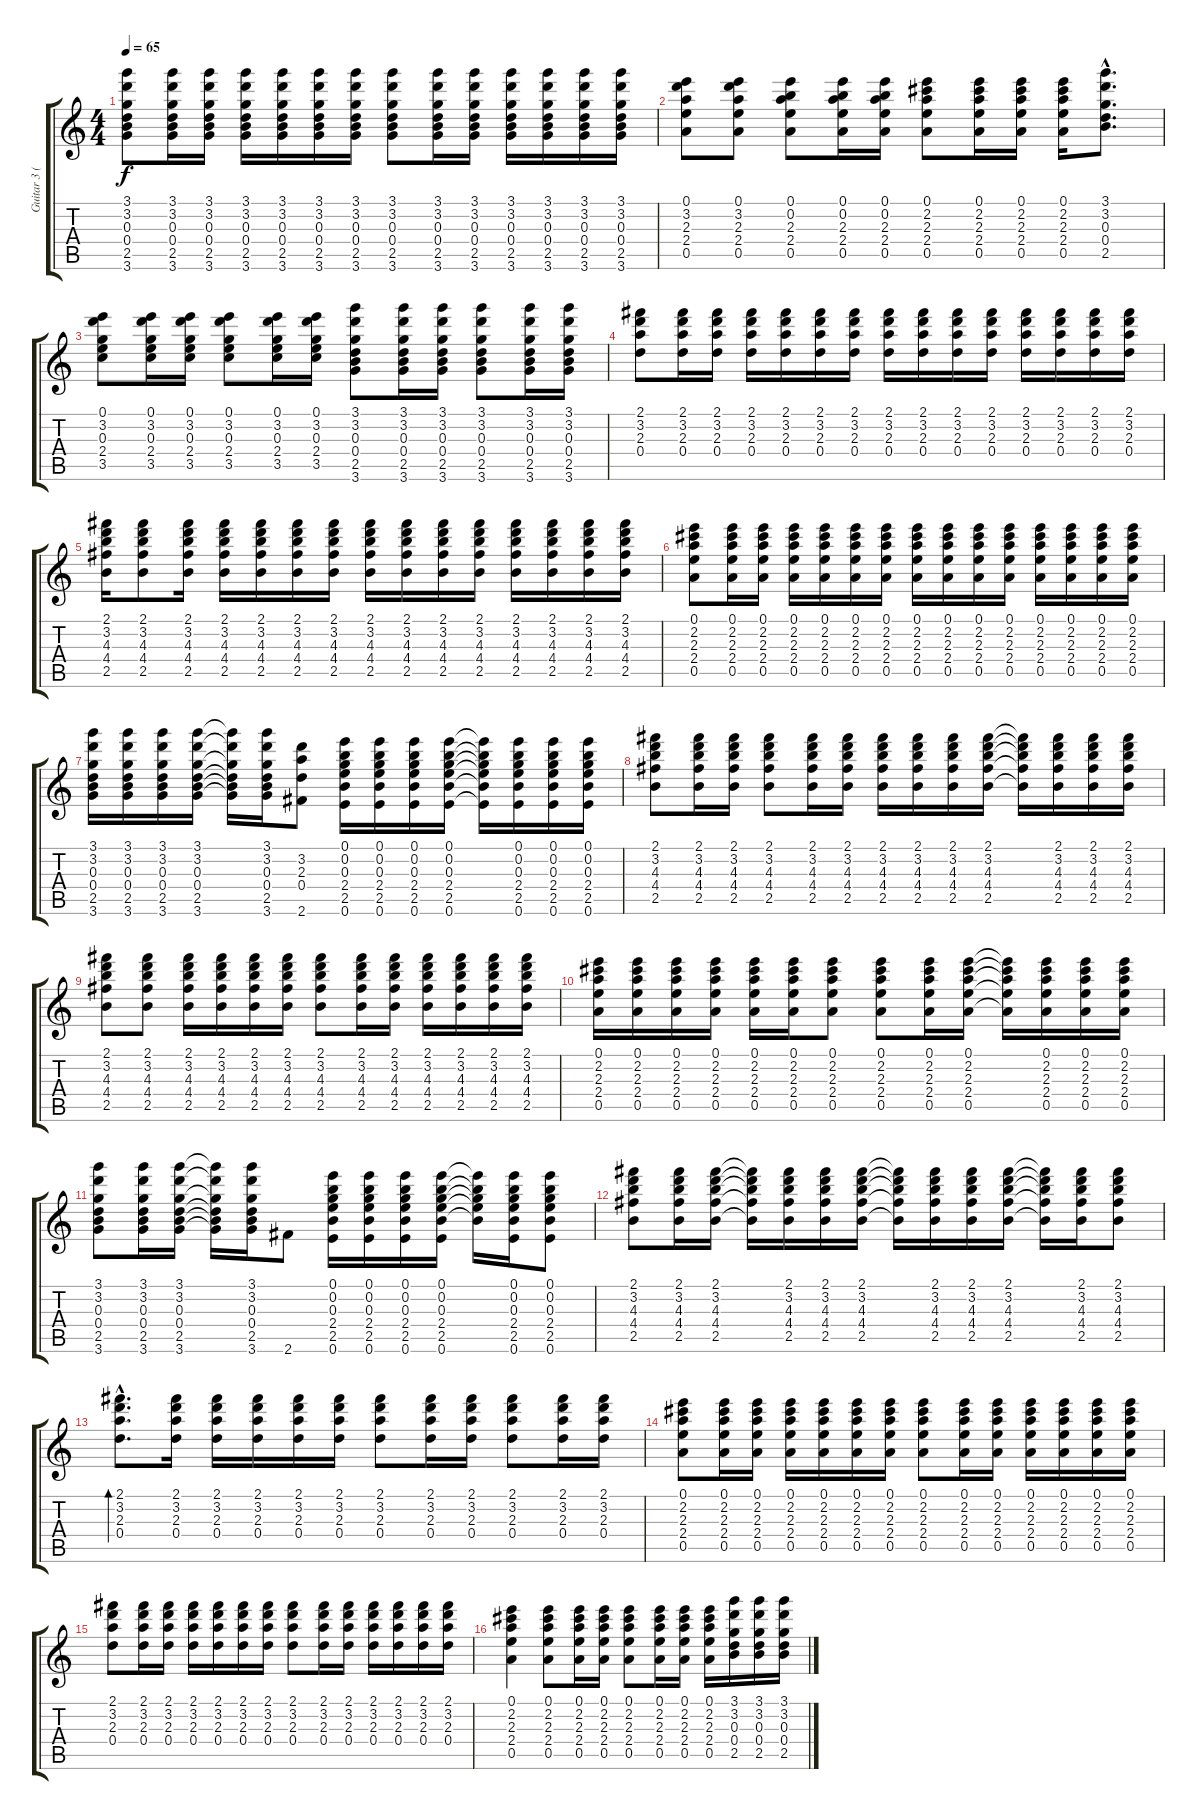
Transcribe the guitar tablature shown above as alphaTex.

\track ("Guitar 3 (high-strung)" "Guitar 3 (") {instrument acousticguitarsteel}
\staff {score tabs}
\tuning (E5 B4 G4 D4 A3 E3) {hide}
\ts (4 4)
\tempo 65
\clef g2
\ks c
(3.1 3.2 0.3 0.4 2.5 3.6).8{dy f} (3.1 3.2 0.3 0.4 2.5 3.6).16 (3.1 3.2 0.3 0.4 2.5 3.6).16 (3.1 3.2 0.3 0.4 2.5 3.6).16 (3.1 3.2 0.3 0.4 2.5 3.6).16 (3.1 3.2 0.3 0.4 2.5 3.6).16 (3.1 3.2 0.3 0.4 2.5 3.6).16 (3.1 3.2 0.3 0.4 2.5 3.6).8 (3.1 3.2 0.3 0.4 2.5 3.6).16 (3.1 3.2 0.3 0.4 2.5 3.6).16 (3.1 3.2 0.3 0.4 2.5 3.6).16 (3.1 3.2 0.3 0.4 2.5 3.6).16 (3.1 3.2 0.3 0.4 2.5 3.6).16 (3.1 3.2 0.3 0.4 2.5 3.6).16 |
(0.1 3.2 2.3 2.4 0.5).8 (0.1 3.2 2.3 2.4 0.5).8 (0.1 0.2 2.3 2.4 0.5).8 (0.1 0.2 2.3 2.4 0.5).16 (0.1 0.2 2.3 2.4 0.5).16 (0.1 2.2 2.3 2.4 0.5).8 (0.1 2.2 2.3 2.4 0.5).16 (0.1 2.2 2.3 2.4 0.5).16 (0.1 2.2 2.3 2.4 0.5).16 (3.1{hac} 3.2{hac} 0.3{hac} 0.4{hac} 2.5{hac}).8{d} |
(0.1 3.2 0.3 2.4 3.5).8 (0.1 3.2 0.3 2.4 3.5).16 (0.1 3.2 0.3 2.4 3.5).16 (0.1 3.2 0.3 2.4 3.5).8 (0.1 3.2 0.3 2.4 3.5).16 (0.1 3.2 0.3 2.4 3.5).16 (3.1 3.2 0.3 0.4 2.5 3.6).8 (3.1 3.2 0.3 0.4 2.5 3.6).16 (3.1 3.2 0.3 0.4 2.5 3.6).16 (3.1 3.2 0.3 0.4 2.5 3.6).8 (3.1 3.2 0.3 0.4 2.5 3.6).16 (3.1 3.2 0.3 0.4 2.5 3.6).16 |
(2.1 3.2 2.3 0.4).8 (2.1 3.2 2.3 0.4).16 (2.1 3.2 2.3 0.4).16 (2.1 3.2 2.3 0.4).16 (2.1 3.2 2.3 0.4).16 (2.1 3.2 2.3 0.4).16 (2.1 3.2 2.3 0.4).16 (2.1 3.2 2.3 0.4).16 (2.1 3.2 2.3 0.4).16 (2.1 3.2 2.3 0.4).16 (2.1 3.2 2.3 0.4).16 (2.1 3.2 2.3 0.4).16 (2.1 3.2 2.3 0.4).16 (2.1 3.2 2.3 0.4).16 (2.1 3.2 2.3 0.4).16 |
(2.1 3.2 4.3 4.4 2.5).16 (2.1 3.2 4.3 4.4 2.5).8 (2.1 3.2 4.3 4.4 2.5).16 (2.1 3.2 4.3 4.4 2.5).16 (2.1 3.2 4.3 4.4 2.5).16 (2.1 3.2 4.3 4.4 2.5).16 (2.1 3.2 4.3 4.4 2.5).16 (2.1 3.2 4.3 4.4 2.5).16 (2.1 3.2 4.3 4.4 2.5).16 (2.1 3.2 4.3 4.4 2.5).16 (2.1 3.2 4.3 4.4 2.5).16 (2.1 3.2 4.3 4.4 2.5).16 (2.1 3.2 4.3 4.4 2.5).16 (2.1 3.2 4.3 4.4 2.5).16 (2.1 3.2 4.3 4.4 2.5).16 |
(0.1 2.2 2.3 2.4 0.5).8 (0.1 2.2 2.3 2.4 0.5).16 (0.1 2.2 2.3 2.4 0.5).16 (0.1 2.2 2.3 2.4 0.5).16 (0.1 2.2 2.3 2.4 0.5).16 (0.1 2.2 2.3 2.4 0.5).16 (0.1 2.2 2.3 2.4 0.5).16 (0.1 2.2 2.3 2.4 0.5).16 (0.1 2.2 2.3 2.4 0.5).16 (0.1 2.2 2.3 2.4 0.5).16 (0.1 2.2 2.3 2.4 0.5).16 (0.1 2.2 2.3 2.4 0.5).16 (0.1 2.2 2.3 2.4 0.5).16 (0.1 2.2 2.3 2.4 0.5).16 (0.1 2.2 2.3 2.4 0.5).16 |
(3.1 3.2 0.3 0.4 2.5 3.6).16 (3.1 3.2 0.3 0.4 2.5 3.6).16 (3.1 3.2 0.3 0.4 2.5 3.6).16 (3.1 3.2 0.3 0.4 2.5 3.6).16 (3.1{t} 3.2{t} 0.3{t} 0.4{t} 2.5{t} 3.6{t}).16 (3.1 3.2 0.3 0.4 2.5 3.6).16 (3.2 2.3 0.4 2.6).8 (0.1 0.2 0.3 2.4 2.5 0.6).16 (0.1 0.2 0.3 2.4 2.5 0.6).16 (0.1 0.2 0.3 2.4 2.5 0.6).16 (0.1 0.2 0.3 2.4 2.5 0.6).16 (0.1{t} 0.2{t} 0.3{t} 2.4{t} 2.5{t} 0.6{t}).16 (0.1 0.2 0.3 2.4 2.5 0.6).16 (0.1 0.2 0.3 2.4 2.5 0.6).16 (0.1 0.2 0.3 2.4 2.5 0.6).16 |
(2.1 3.2 4.3 4.4 2.5).8 (2.1 3.2 4.3 4.4 2.5).16 (2.1 3.2 4.3 4.4 2.5).16 (2.1 3.2 4.3 4.4 2.5).8 (2.1 3.2 4.3 4.4 2.5).16 (2.1 3.2 4.3 4.4 2.5).16 (2.1 3.2 4.3 4.4 2.5).16 (2.1 3.2 4.3 4.4 2.5).16 (2.1 3.2 4.3 4.4 2.5).16 (2.1 3.2 4.3 4.4 2.5).16 (2.1{t} 3.2{t} 4.3{t} 4.4{t} 2.5{t}).16 (2.1 3.2 4.3 4.4 2.5).16 (2.1 3.2 4.3 4.4 2.5).16 (2.1 3.2 4.3 4.4 2.5).16 |
(2.1 3.2 4.3 4.4 2.5).8 (2.1 3.2 4.3 4.4 2.5).8 (2.1 3.2 4.3 4.4 2.5).16 (2.1 3.2 4.3 4.4 2.5).16 (2.1 3.2 4.3 4.4 2.5).16 (2.1 3.2 4.3 4.4 2.5).16 (2.1 3.2 4.3 4.4 2.5).8 (2.1 3.2 4.3 4.4 2.5).16 (2.1 3.2 4.3 4.4 2.5).16 (2.1 3.2 4.3 4.4 2.5).16 (2.1 3.2 4.3 4.4 2.5).16 (2.1 3.2 4.3 4.4 2.5).16 (2.1 3.2 4.3 4.4 2.5).16 |
(0.1 2.2 2.3 2.4 0.5).16 (0.1 2.2 2.3 2.4 0.5).16 (0.1 2.2 2.3 2.4 0.5).16 (0.1 2.2 2.3 2.4 0.5).16 (0.1 2.2 2.3 2.4 0.5).16 (0.1 2.2 2.3 2.4 0.5).16 (0.1 2.2 2.3 2.4 0.5).8 (0.1 2.2 2.3 2.4 0.5).8 (0.1 2.2 2.3 2.4 0.5).16 (0.1 2.2 2.3 2.4 0.5).16 (0.1{t} 2.2{t} 2.3{t} 2.4{t} 0.5{t}).16 (0.1 2.2 2.3 2.4 0.5).16 (0.1 2.2 2.3 2.4 0.5).16 (0.1 2.2 2.3 2.4 0.5).16 |
(3.1 3.2 0.3 0.4 2.5 3.6).8 (3.1 3.2 0.3 0.4 2.5 3.6).16 (3.1 3.2 0.3 0.4 2.5 3.6).16 (3.1{t} 3.2{t} 0.3{t} 0.4{t} 2.5{t} 3.6{t}).16 (3.1 3.2 0.3 0.4 2.5 3.6).16 2.6.8 (0.1 0.2 0.3 2.4 2.5 0.6).16 (0.1 0.2 0.3 2.4 2.5 0.6).16 (0.1 0.2 0.3 2.4 2.5 0.6).16 (0.1 0.2 0.3 2.4 2.5 0.6).16 (0.1{t} 0.2{t} 0.3{t} 2.4{t} 2.5{t}).16 (0.1 0.2 0.3 2.4 2.5 0.6).16 (0.1 0.2 0.3 2.4 2.5 0.6).8 |
(2.1 3.2 4.3 4.4 2.5).8 (2.1 3.2 4.3 4.4 2.5).16 (2.1 3.2 4.3 4.4 2.5).16 (2.1{t} 3.2{t} 4.3{t} 4.4{t} 2.5{t}).16 (2.1 3.2 4.3 4.4 2.5).16 (2.1 3.2 4.3 4.4 2.5).16 (2.1 3.2 4.3 4.4 2.5).16 (2.1{t} 3.2{t} 4.3{t} 4.4{t} 2.5{t}).16 (2.1 3.2 4.3 4.4 2.5).16 (2.1 3.2 4.3 4.4 2.5).16 (2.1 3.2 4.3 4.4 2.5).16 (2.1{t} 3.2{t} 4.3{t} 4.4{t} 2.5{t}).16 (2.1 3.2 4.3 4.4 2.5).16 (2.1 3.2 4.3 4.4 2.5).8 |
(2.1{hac} 3.2{hac} 2.3{hac} 0.4{hac}).8{d bd 60} (2.1 3.2 2.3 0.4).16 (2.1 3.2 2.3 0.4).16 (2.1 3.2 2.3 0.4).16 (2.1 3.2 2.3 0.4).16 (2.1 3.2 2.3 0.4).16 (2.1 3.2 2.3 0.4).8 (2.1 3.2 2.3 0.4).16 (2.1 3.2 2.3 0.4).16 (2.1 3.2 2.3 0.4).8 (2.1 3.2 2.3 0.4).16 (2.1 3.2 2.3 0.4).16 |
(0.1 2.2 2.3 2.4 0.5).8 (0.1 2.2 2.3 2.4 0.5).16 (0.1 2.2 2.3 2.4 0.5).16 (0.1 2.2 2.3 2.4 0.5).16 (0.1 2.2 2.3 2.4 0.5).16 (0.1 2.2 2.3 2.4 0.5).16 (0.1 2.2 2.3 2.4 0.5).16 (0.1 2.2 2.3 2.4 0.5).8 (0.1 2.2 2.3 2.4 0.5).16 (0.1 2.2 2.3 2.4 0.5).16 (0.1 2.2 2.3 2.4 0.5).16 (0.1 2.2 2.3 2.4 0.5).16 (0.1 2.2 2.3 2.4 0.5).16 (0.1 2.2 2.3 2.4 0.5).16 |
(2.1 3.2 2.3 0.4).8 (2.1 3.2 2.3 0.4).16 (2.1 3.2 2.3 0.4).16 (2.1 3.2 2.3 0.4).16 (2.1 3.2 2.3 0.4).16 (2.1 3.2 2.3 0.4).16 (2.1 3.2 2.3 0.4).16 (2.1 3.2 2.3 0.4).8 (2.1 3.2 2.3 0.4).16 (2.1 3.2 2.3 0.4).16 (2.1 3.2 2.3 0.4).16 (2.1 3.2 2.3 0.4).16 (2.1 3.2 2.3 0.4).16 (2.1 3.2 2.3 0.4).16 |
(0.1 2.2 2.3 2.4 0.5).4 (0.1 2.2 2.3 2.4 0.5).8 (0.1 2.2 2.3 2.4 0.5).16 (0.1 2.2 2.3 2.4 0.5).16 (0.1 2.2 2.3 2.4 0.5).8 (0.1 2.2 2.3 2.4 0.5).16 (0.1 2.2 2.3 2.4 0.5).16 (0.1 2.2 2.3 2.4 0.5).16 (3.1 3.2 0.3 0.4 2.5).16 (3.1 3.2 0.3 0.4 2.5).16 (3.1 3.2 0.3 0.4 2.5).16
